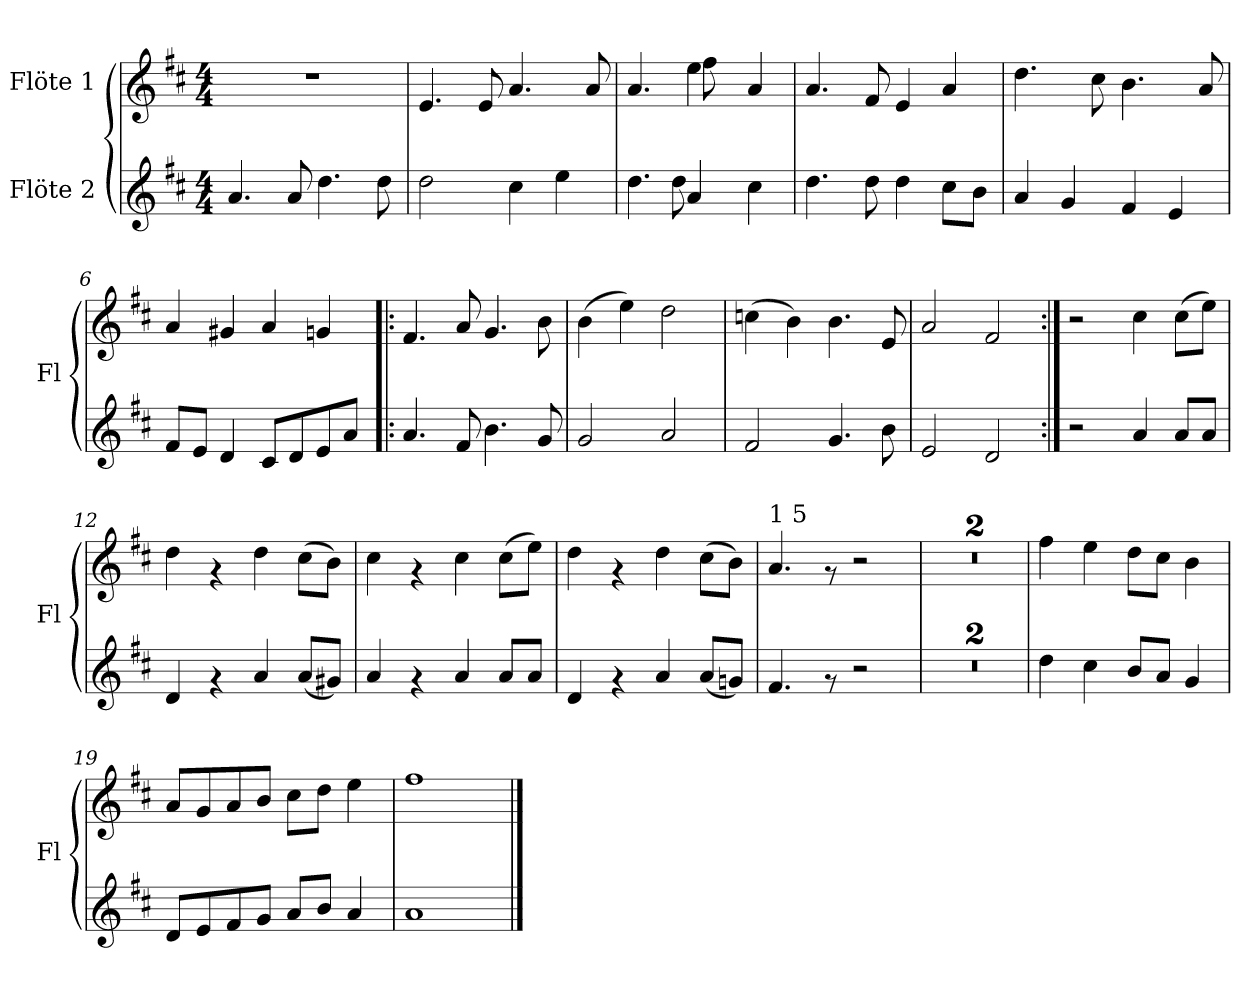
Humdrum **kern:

**kern	**kern
*part2	*part1
*staff2	*staff1
*I"Flöte 2	*I"Flöte 1
*I'Fl	*I'Fl
*clefG2	*clefG2
*k[f#c#]	*k[f#c#]
*D:	*D:
*M4/4	*M4/4
=1	=1
4.a/	1r
8a/	.
4.dd\	.
8dd\	.
=2	=2
2dd\	4.e/
.	8e/
4cc#\	4.a/
4ee\	.
.	8a/
=3	=3
*^	*^
4.dd\	4.ryy	4.a/	4.ryy
4a/	8dd\	4ee\	8ff#\
.	4.ryy	.	4.ryy
4cc#\	.	4a/	.
*v	*v	*	*
*	*v	*v
=4	=4
4.dd\	4.a/
8dd\	8f#/
4dd\	4e/
8cc#\L	4a/
8b\J	.
=5	=5
4a/	4.dd\
4g/	.
.	8cc#\
4f#/	4.b\
4e/	.
.	8a/
=6	=6
8f#/L	4a/
8e/J	.
4d/	4g#X/
8c#/L	4a/
8d/	.
8e/	4gn/
8a/J	.
!!LO:LB:g=z
=7!|:	=7!|:
4.a/	4.f#/
8f#/	8a/
4.b\	4.g/
8g/	8b\
=8	=8
2g/	(>4b\
.	4ee\)
2a/	2dd\
=9	=9
2f#/	(>4ccn\
.	4b\)
4.g/	4.b\
8b\	8e/
=10	=10
2e/	2a/
2d/	2f#/
=11:|!	=11:|!
2r	2r
4a/	4cc#\
8a/L	(>8cc#\L
8a/J	8ee\J)
=12	=12
4d/	4dd\
4rf	4rf
4a/	4dd\
(<8a/L	(>8cc#\L
8g#X/J)	8b\J)
=13	=13
4a/	4cc#\
4rf	4rf
4a/	4cc#\
8a/L	(>8cc#\L
8a/J	8ee\J)
=14	=14
4d/	4dd\
4rf	4rf
4a/	4dd\
(<8a/L	(>8cc#\L
8gn/J)	8b\J)
!!LO:LB:g=z
=15	=15
!	!LO:TX:a:t=1 5
4.f#/	4.a/
8rf	8rf
2r	2r
=16	=16
1r	1r
=17	=17
1r	1r
=18	=18
4dd\	4ff#\
4cc#\	4ee\
8b/L	8dd\L
8a/J	8cc#\J
4g/	4b\
=19	=19
8d/L	8a/L
8e/	8g/
8f#/	8a/
8g/J	8b/J
8a/L	8cc#\L
8b/J	8dd\J
4a/	4ee\
=20	=20
1a	1ff#
==	==
*-	*-
